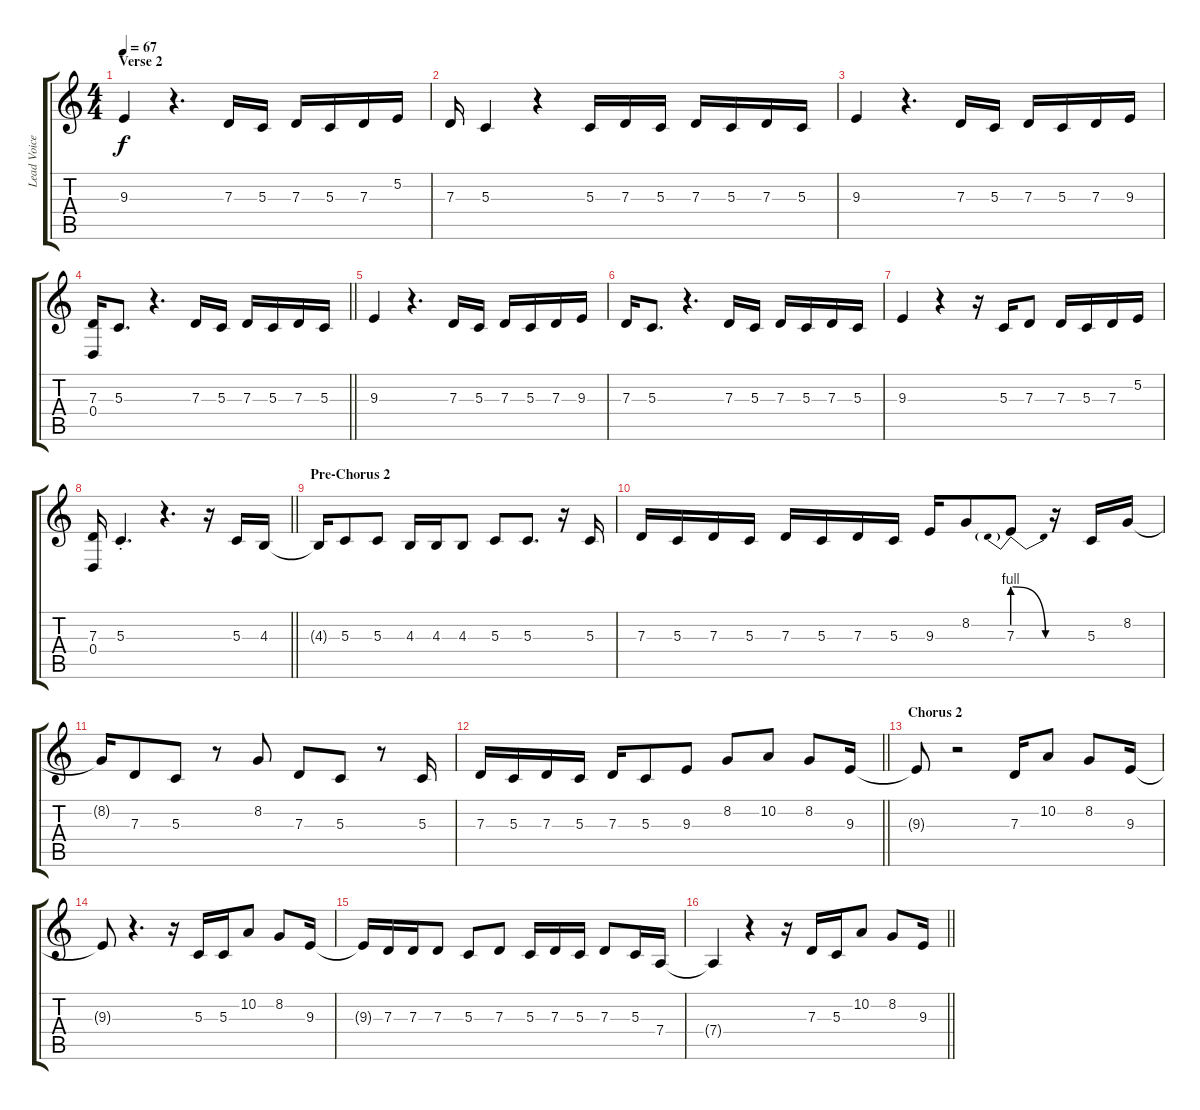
\track ("Lead Voice" "Lead Voice") {instrument lead2sawtooth}
\staff {score tabs}
\tuning (E4 B3 G3 D3 A2 E2) {hide}
\ts (4 4)
\section ("" "Verse 2")
\tempo 67
\clef g2
\ks c
9.3.4{dy f} r.4{d} 7.3.16 5.3.16 7.3.16 5.3.16 7.3.16 5.2.16 |
7.3.16 5.3.4 r.4 5.3.16 7.3.16 5.3.16 7.3.16 5.3.16 7.3.16 5.3.16 |
9.3.4 r.4{d} 7.3.16 5.3.16 7.3.16 5.3.16 7.3.16 9.3.16 |
\barLineRight lightlight
(7.3 0.4).16 5.3.8{d} r.4{d} 7.3.16 5.3.16 7.3.16 5.3.16 7.3.16 5.3.16 |
9.3.4 r.4{d} 7.3.16 5.3.16 7.3.16 5.3.16 7.3.16 9.3.16 |
7.3.16 5.3.8{d} r.4{d} 7.3.16 5.3.16 7.3.16 5.3.16 7.3.16 5.3.16 |
9.3.4 r.4 r.16 5.3.16 7.3.8 7.3.16 5.3.16 7.3.16 5.2.16 |
\barLineRight lightlight
(7.3 0.4).16 5.3{st}.4{d} r.4{d} r.16 5.3.16 4.3.16 |
\section ("" "Pre-Chorus 2")
4.3{t}.16 5.3.8 5.3.8 4.3.16 4.3.16 4.3.8 5.3.8 5.3.8{d} r.16 5.3.16 |
7.3.16 5.3.16 7.3.16 5.3.16 7.3.16 5.3.16 7.3.16 5.3.16 9.3.16 8.2.8 7.3{be (prebendrelease 0 4 60 0)}.8 r.16 5.3.16 8.2.16 |
8.2{t}.16 7.3.8 5.3.8 r.8 8.2.8 7.3.8 5.3.8 r.8 5.3.16 |
\barLineRight lightlight
7.3.16 5.3.16 7.3.16 5.3.16 7.3.16 5.3.8 9.3.8 8.2.8 10.2.8 8.2.8 9.3.16 |
\section ("" "Chorus 2")
9.3{t}.8 r.2 7.3.16 10.2.8 8.2.8 9.3.16 |
9.3{t}.8 r.4{d} r.16 5.3.16 5.3.16 10.2.8 8.2.8 9.3.16 |
9.3{t}.16 7.3.16 7.3.16 7.3.8 5.3.8 7.3.8 5.3.16 7.3.16 5.3.16 7.3.8 5.3.16 7.4.16 |
\barLineRight lightlight
7.4{t}.4 r.4 r.16 7.3.16 5.3.16 10.2.8 8.2.8 9.3.16
